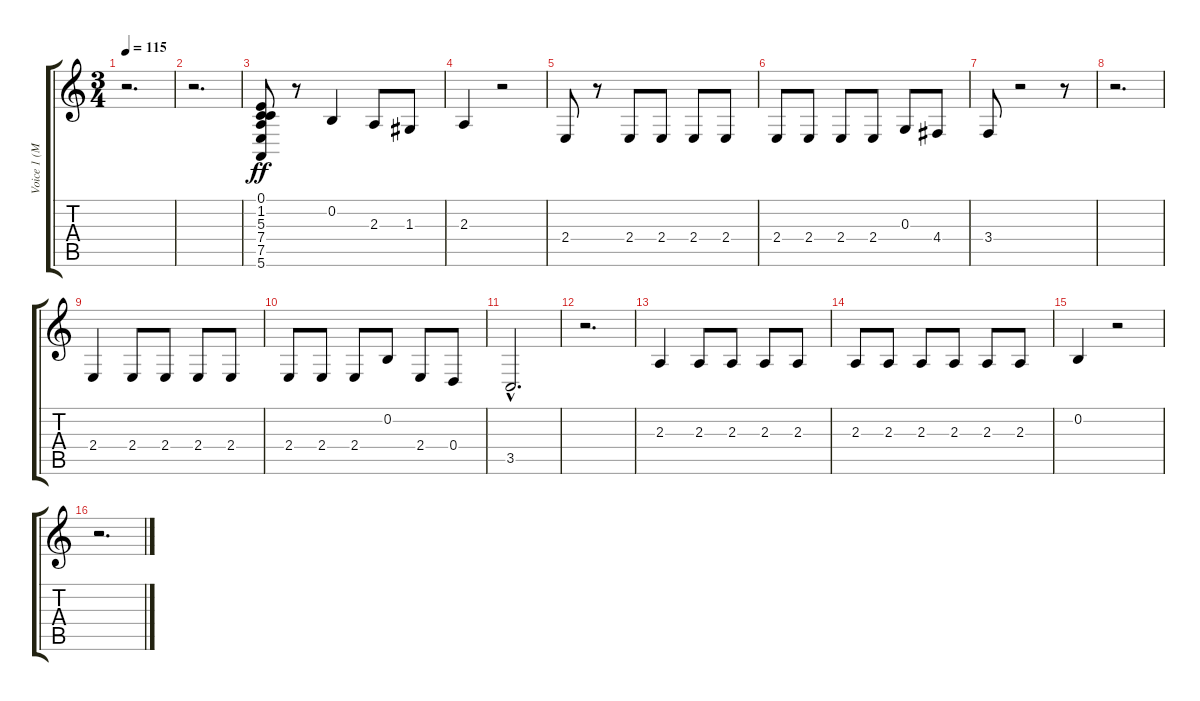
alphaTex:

\track ("Voice 1 (Melody)" "Voice 1 (M") {instrument altosax}
\staff {score tabs}
\tuning (E4 B3 G3 D3 A2 E2) {hide}
\ts (3 4)
\tempo 115
\clef g2
\ks c
r.2{d dy ff instrument altosax} |
r.2{d} |
(0.1 1.2 5.3 7.4 7.5 5.6).8 r.8 0.2.4 2.3.8 1.3.8 |
2.3.4 r.2 |
2.4.8 r.8 2.4.8 2.4.8 2.4.8 2.4.8 |
2.4.8 2.4.8 2.4.8 2.4.8 0.3.8 4.4.8 |
3.4.8 r.2 r.8 |
r.2{d} |
2.4.4 2.4.8 2.4.8 2.4.8 2.4.8 |
2.4.8 2.4.8 2.4.8 0.2.8 2.4.8 0.4.8 |
3.5{hac}.2{d} |
r.2{d} |
2.3.4 2.3.8 2.3.8 2.3.8 2.3.8 |
2.3.8 2.3.8 2.3.8 2.3.8 2.3.8 2.3.8 |
0.2.4 r.2 |
r.2{d}
